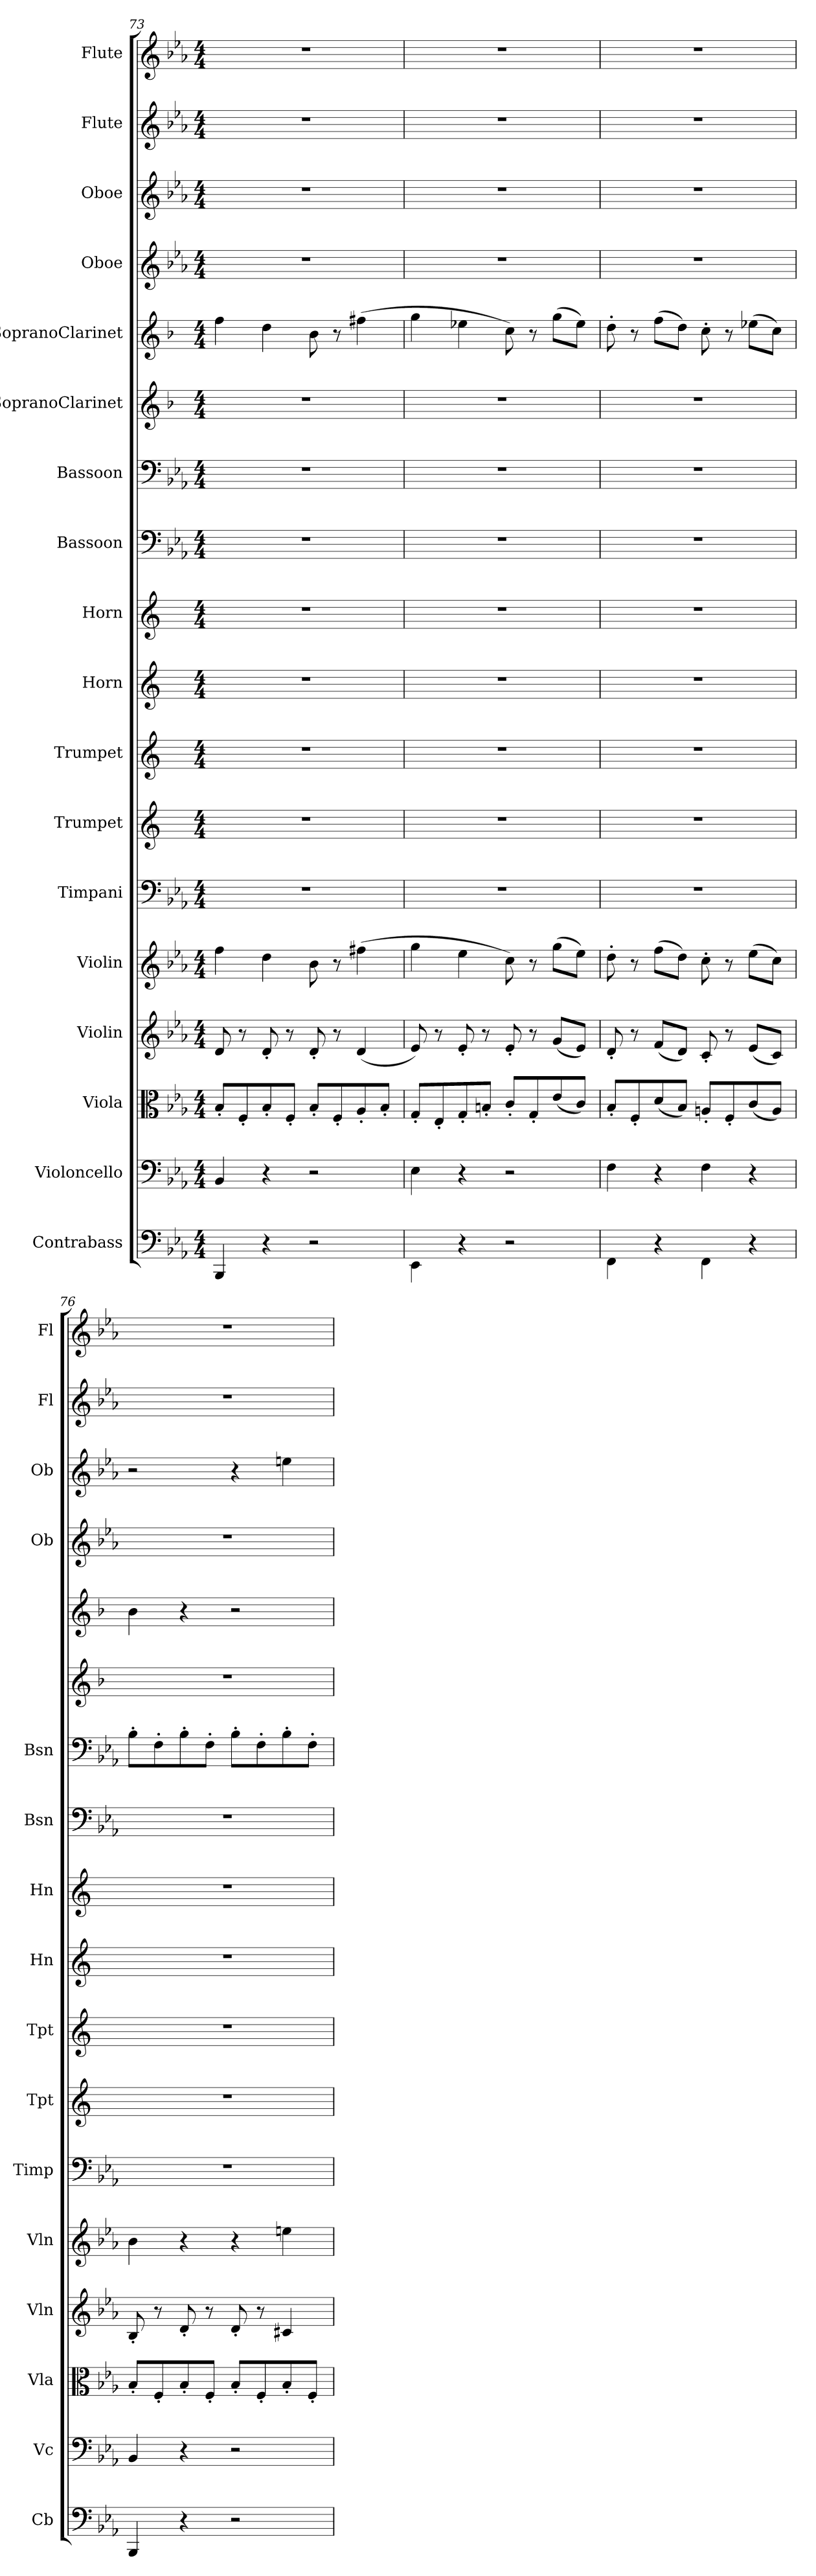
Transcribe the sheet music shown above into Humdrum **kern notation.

**kern	**kern	**kern	**kern	**kern	**kern	**kern	**kern	**kern	**kern	**kern	**kern	**kern	**kern	**kern	**kern	**kern	**kern
*part18	*part17	*part16	*part15	*part14	*part13	*part12	*part11	*part10	*part9	*part8	*part7	*part6	*part5	*part4	*part3	*part2	*part1
*staff18	*staff17	*staff16	*staff15	*staff14	*staff13	*staff12	*staff11	*staff10	*staff9	*staff8	*staff7	*staff6	*staff5	*staff4	*staff3	*staff2	*staff1
*I"Contrabass	*I"Violoncello	*I"Viola	*I"Violin	*I"Violin	*I"Timpani	*I"Trumpet	*I"Trumpet	*I"Horn	*I"Horn	*I"Bassoon	*I"Bassoon	*I"SopranoClarinet	*I"SopranoClarinet	*I"Oboe	*I"Oboe	*I"Flute	*I"Flute
*I'Cb	*I'Vc	*I'Vla	*I'Vln	*I'Vln	*I'Timp	*I'Tpt	*I'Tpt	*I'Hn	*I'Hn	*I'Bsn	*I'Bsn	*	*	*I'Ob	*I'Ob	*I'Fl	*I'Fl
*clefF4	*clefF4	*clefC3	*clefG2	*clefG2	*clefF4	*clefG2	*clefG2	*clefG2	*clefG2	*clefF4	*clefF4	*clefG2	*clefG2	*clefG2	*clefG2	*clefG2	*clefG2
*k[b-e-a-]	*k[b-e-a-]	*k[b-e-a-]	*k[b-e-a-]	*k[b-e-a-]	*k[b-e-a-]	*k[]	*k[]	*k[]	*k[]	*k[b-e-a-]	*k[b-e-a-]	*k[b-]	*k[b-]	*k[b-e-a-]	*k[b-e-a-]	*k[b-e-a-]	*k[b-e-a-]
*M4/4	*M4/4	*M4/4	*M4/4	*M4/4	*M4/4	*M4/4	*M4/4	*M4/4	*M4/4	*M4/4	*M4/4	*M4/4	*M4/4	*M4/4	*M4/4	*M4/4	*M4/4
=73	=73	=73	=73	=73	=73	=73	=73	=73	=73	=73	=73	=73	=73	=73	=73	=73	=73
4BBB-"/	4BB-"/	8B-'/L	8d/	4ff\	1r	1r	1r	1r	1r	1r	1r	1r	4ff\	1r	1r	1r	1r
.	.	8F'/	8r	.	.	.	.	.	.	.	.	.	.	.	.	.	.
4r	4r	8B-'/	8d'/	4dd\	.	.	.	.	.	.	.	.	4dd\	.	.	.	.
.	.	8F'/J	8r	.	.	.	.	.	.	.	.	.	.	.	.	.	.
2r	2r	8B-'/L	8d'/	8b-\	.	.	.	.	.	.	.	.	8b-\	.	.	.	.
.	.	8F'/	8r	8r	.	.	.	.	.	.	.	.	8r	.	.	.	.
.	.	8A-'/	(4d/	(4ff#X\	.	.	.	.	.	.	.	.	(4ff#X\	.	.	.	.
.	.	8B-'/J	.	.	.	.	.	.	.	.	.	.	.	.	.	.	.
=74	=74	=74	=74	=74	=74	=74	=74	=74	=74	=74	=74	=74	=74	=74	=74	=74	=74
4EE-"\	4E-"\	8G'/L	8e-/)	4gg\	1r	1r	1r	1r	1r	1r	1r	1r	4gg\	1r	1r	1r	1r
.	.	8E-'/	8r	.	.	.	.	.	.	.	.	.	.	.	.	.	.
4r	4r	8G'/	8e-'/	4ee-\	.	.	.	.	.	.	.	.	4ee-X\	.	.	.	.
.	.	8Bn'/J	8r	.	.	.	.	.	.	.	.	.	.	.	.	.	.
2r	2r	8c'/L	8e-'/	8cc\)	.	.	.	.	.	.	.	.	8cc\)	.	.	.	.
.	.	8G'/	8r	8r	.	.	.	.	.	.	.	.	8r	.	.	.	.
.	.	(8e-/	(8g/L	(8gg\L	.	.	.	.	.	.	.	.	(8gg\L	.	.	.	.
.	.	8c/J)	8e-/J)	8ee-\J)	.	.	.	.	.	.	.	.	8ee-\J)	.	.	.	.
=75	=75	=75	=75	=75	=75	=75	=75	=75	=75	=75	=75	=75	=75	=75	=75	=75	=75
4FF"\	4F"\	8B-'/L	8d'/	8dd'\	1r	1r	1r	1r	1r	1r	1r	1r	8dd'\	1r	1r	1r	1r
.	.	8F'/	8r	8r	.	.	.	.	.	.	.	.	8r	.	.	.	.
4r	4r	(8d/	(8f/L	(8ff\L	.	.	.	.	.	.	.	.	(8ff\L	.	.	.	.
.	.	8B-/J)	8d/J)	8dd\J)	.	.	.	.	.	.	.	.	8dd\J)	.	.	.	.
4FF"\	4F"\	8An'/L	8c'/	8cc'\	.	.	.	.	.	.	.	.	8cc'\	.	.	.	.
.	.	8F'/	8r	8r	.	.	.	.	.	.	.	.	8r	.	.	.	.
4r	4r	(8c/	(8e-/L	(8ee-\L	.	.	.	.	.	.	.	.	(8ee-X\L	.	.	.	.
.	.	8A/J)	8c/J)	8cc\J)	.	.	.	.	.	.	.	.	8cc\J)	.	.	.	.
=76	=76	=76	=76	=76	=76	=76	=76	=76	=76	=76	=76	=76	=76	=76	=76	=76	=76
4BBB-"/	4BB-"/	8B-'/L	8B-'/	4b-\	1r	1r	1r	1r	1r	1r	8B-'\L	1r	4b-\	1r	2r	1r	1r
.	.	8F'/	8r	.	.	.	.	.	.	.	8F'\	.	.	.	.	.	.
4r	4r	8B-'/	8d'/	4r	.	.	.	.	.	.	8B-'\	.	4r	.	.	.	.
.	.	8F'/J	8r	.	.	.	.	.	.	.	8F'\J	.	.	.	.	.	.
2r	2r	8B-'/L	8d'/	4r	.	.	.	.	.	.	8B-'\L	.	2r	.	4r	.	.
.	.	8F'/	8r	.	.	.	.	.	.	.	8F'\	.	.	.	.	.	.
.	.	8B-'/	4c#X/	4een\	.	.	.	.	.	.	8B-'\	.	.	.	4een\	.	.
.	.	8F'/J	.	.	.	.	.	.	.	.	8F'\J	.	.	.	.	.	.
=	=	=	=	=	=	=	=	=	=	=	=	=	=	=	=	=	=
*-	*-	*-	*-	*-	*-	*-	*-	*-	*-	*-	*-	*-	*-	*-	*-	*-	*-
